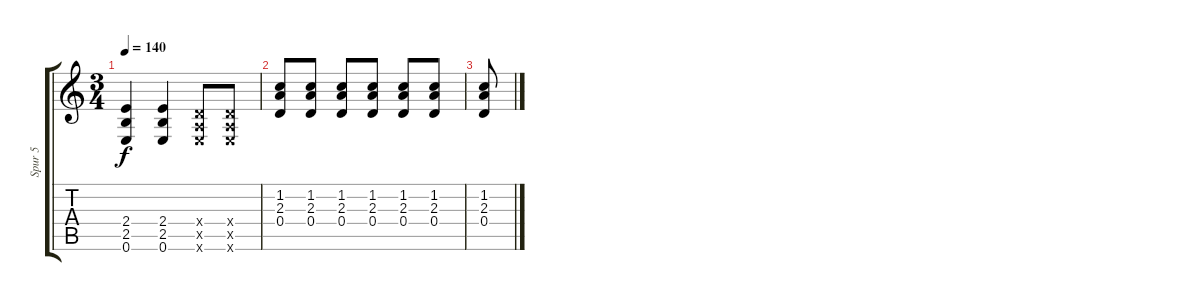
\track ("Spur 5" "Spur 5") {instrument distortionguitar}
\staff {score tabs}
\tuning (E4 B3 G3 D3 A2 E2) {hide}
\ts (3 4)
\tempo 140
\clef g2
\ks c
(2.4 2.5 0.6).4{dy f} (2.4 2.5 0.6).4 (0.4{x} 0.5{x} 0.6{x}).8 (0.4{x} 0.5{x} 0.6{x}).8 |
(1.2 2.3 0.4).8 (1.2 2.3 0.4).8 (1.2 2.3 0.4).8 (1.2 2.3 0.4).8 (1.2 2.3 0.4).8 (1.2 2.3 0.4).8 |
(1.2 2.3 0.4).8
